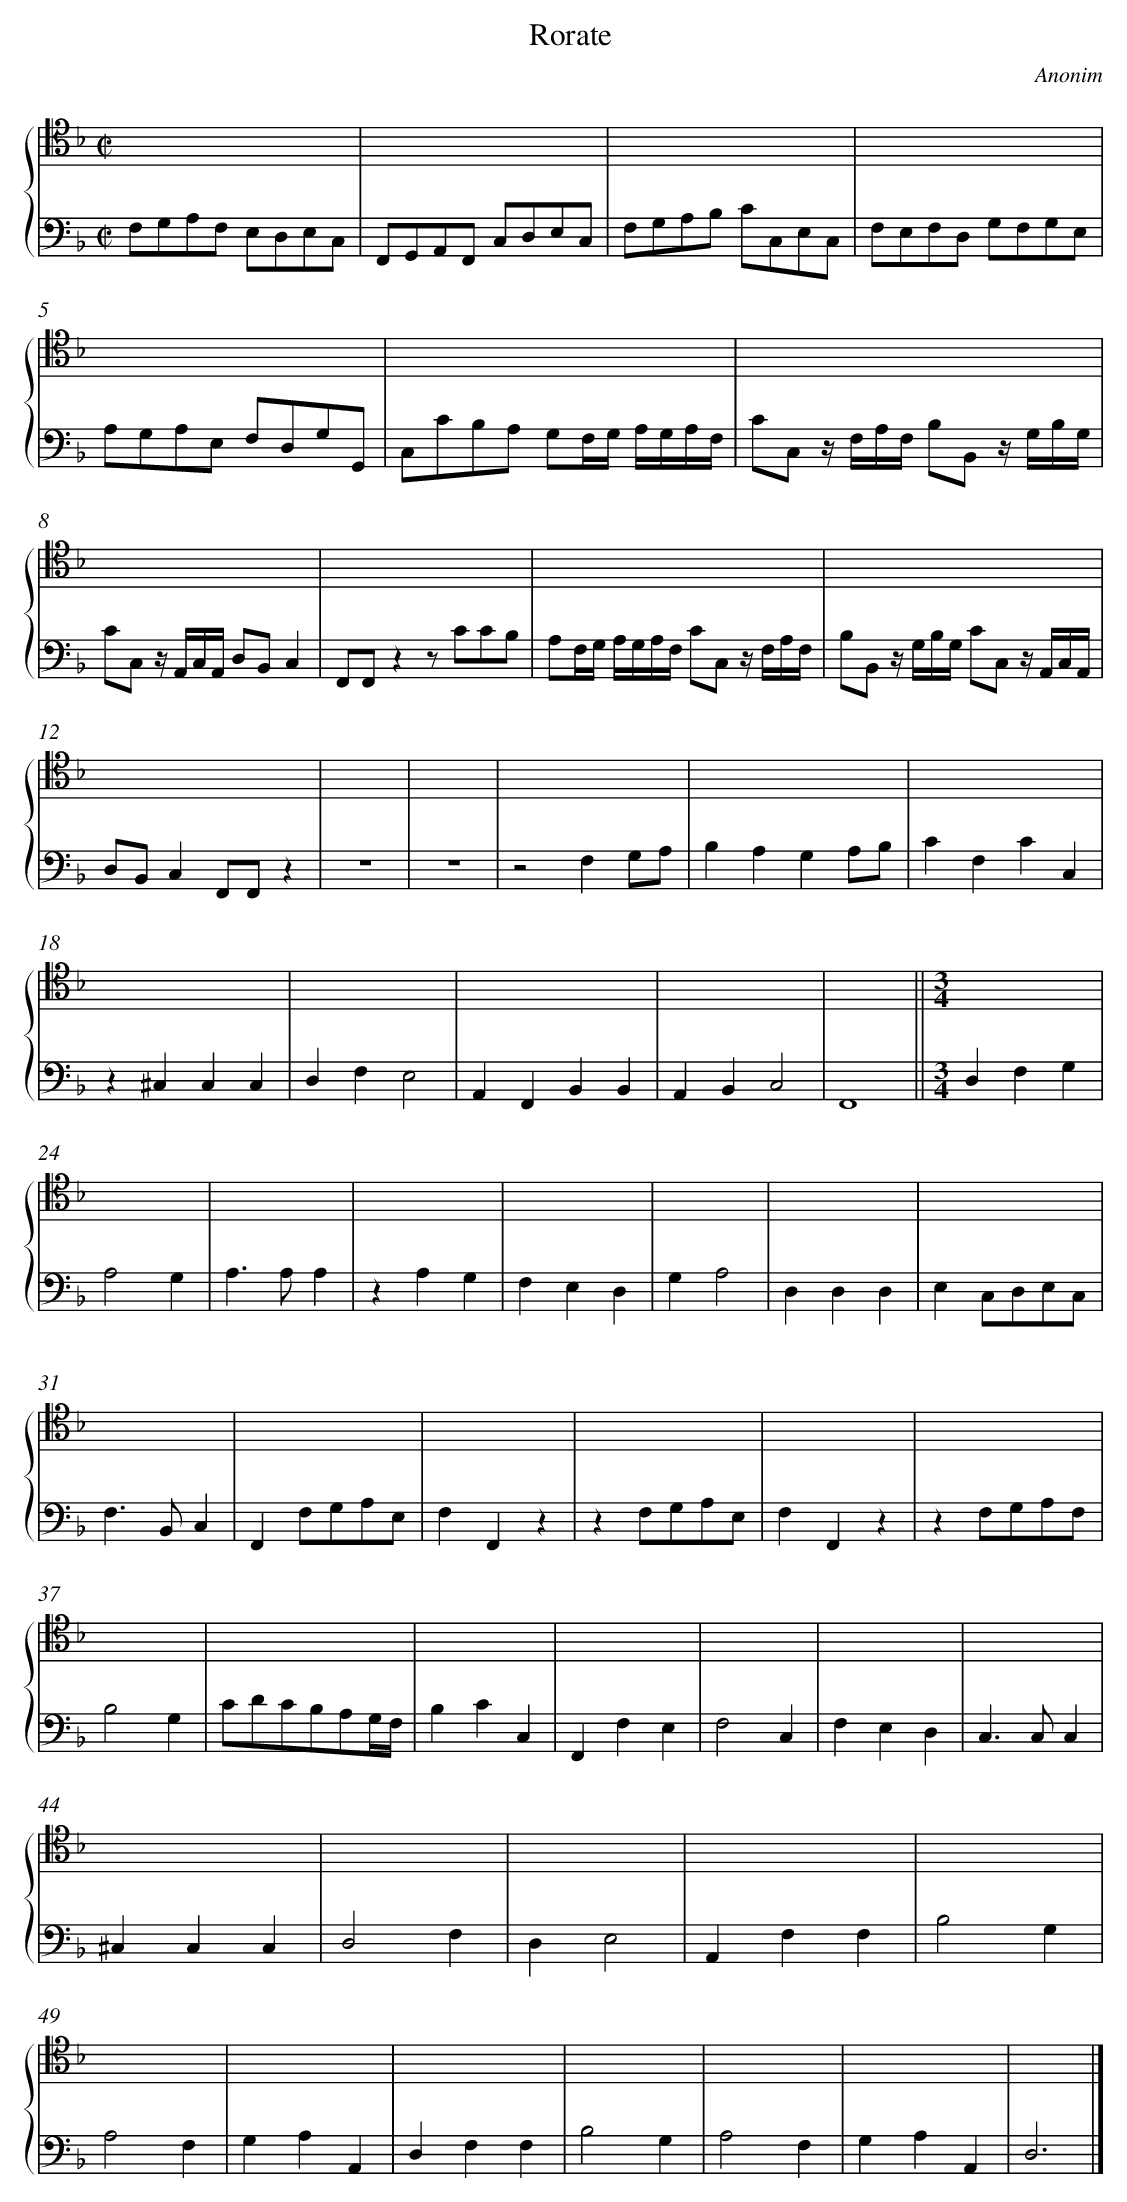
X:1
T: Rorate
C: Anonim
L: 1/8
M: C|
%%staves {1 2}
V: 1 clef=tenor
V: 2 clef=bass
K: F
[V:1] x8 |
[V:2] F,G,A,F, E,D,E,C, |
[V:1] x8 |
[V:2] F,,G,,A,,F,, C,D,E,C, |
[V:1] x8 |
[V:2] F,G,A,B, CC,E,C, |
[V:1] x8 |
[V:2] F,E,F,D, G,F,G,E, |
[V:1] x8 |
[V:2] A,G,A,E, F,D,G,G,, |
[V:1] x8 |
[V:2] C,CB,A, G,F,/G,/ A,/G,/A,/F,/ |
[V:1] x8 |
[V:2] CC, z/ F,/A,/F,/ B,B,, z/ G,/B,/G,/ |
[V:1] x8 |
[V:2] CC, z/ A,,/C,/A,,/ D,B,,C,2 |
[V:1] x8 |
[V:2] F,,F,,z2z CCB, |
[V:1] x8 |
[V:2] A,F,/G,/ A,/G,/A,/F,/ CC, z/ F,/A,/F,/ |
[V:1] x8 |
[V:2] B,B,, z/ G,/B,/G,/ CC, z/ A,,/C,/A,,/ |
[V:1] x8 |
[V:2] D,B,,C,2F,,F,,z2 |
[V:1] x8 |
[V:2] z8 |
[V:1] x8 |
[V:2] z8 |
[V:1] x8 |
[V:2] z4F,2G,A, |
[V:1] x8 |
[V:2] B,2A,2G,2A,B, |
[V:1] x8 |
[V:2] C2F,2C2C,2 |
[V:1] x8 |
[V:2] z2^C,2C,2C,2 |
[V:1] x8 |
[V:2] D,2F,2E,4 |
[V:1] x8 |
[V:2] A,,2F,,2B,,2B,,2 |
[V:1] x8 |
[V:2] A,,2B,,2C,4 |
[V:1] x8 ||
[V:2] F,,8 ||
[V:1]  [K:F] [M:3/4]x6 |
[V:2]  [K:F] [M:3/4]D,2F,2G,2 |
[V:1] x6 |
[V:2] A,4G,2 |
[V:1] x6 |
[V:2] A,2>A,2A,2 |
[V:1] x6 |
[V:2] z2A,2G,2 |
[V:1] x6 |
[V:2] F,2E,2D,2 |
[V:1] x6 |
[V:2] G,2A,4 |
[V:1] x6 |
[V:2] D,2D,2D,2 |
[V:1] x6 |
[V:2] E,2C,D,E,C, |
[V:1] x6 |
[V:2] F,2>B,,2C,2 |
[V:1] x6 |
[V:2] F,,2F,G,A,E, |
[V:1] x6 |
[V:2] F,2F,,2z2 |
[V:1] x6 |
[V:2] z2F,G,A,E, |
[V:1] x6 |
[V:2] F,2F,,2z2 |
[V:1] x6 |
[V:2] z2F,G,A,F, |
[V:1] x6 |
[V:2] B,4G,2 |
[V:1] x6 |
[V:2] CDCB,A,G,/F,/ |
[V:1] x6 |
[V:2] B,2C2C,2 |
[V:1] x6 |
[V:2] F,,2F,2E,2 |
[V:1] x6 |
[V:2] F,4C,2 |
[V:1] x6 |
[V:2] F,2E,2D,2 |
[V:1] x6 |
[V:2] C,2>C,2C,2 |
[V:1] x6 |
[V:2] ^C,2C,2C,2 |
[V:1] x6 |
[V:2] D,4F,2 |
[V:1] x6 |
[V:2] D,2E,4 |
[V:1] x6 |
[V:2] A,,2F,2F,2 |
[V:1] x6 |
[V:2] B,4G,2 |
[V:1] x6 |
[V:2] A,4F,2 |
[V:1] x6 |
[V:2] G,2A,2A,,2 |
[V:1] x6 |
[V:2] D,2F,2F,2 |
[V:1] x6 |
[V:2] B,4G,2 |
[V:1] x6 |
[V:2] A,4F,2 |
[V:1] x6 |
[V:2] G,2A,2A,,2 |
[V:1] x6 |]
[V:2] D,6 |]
